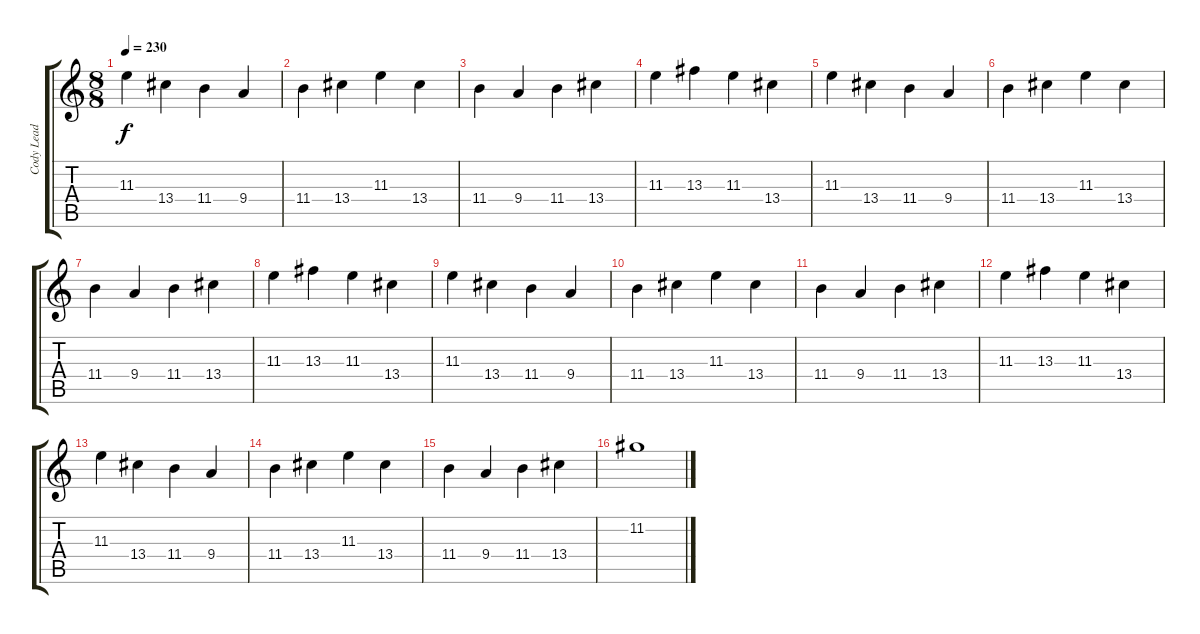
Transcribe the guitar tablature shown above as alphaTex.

\track ("Cody Lead 2" "Cody Lead ") {instrument distortionguitar}
\staff {score tabs}
\tuning (D4 A3 F3 C3 G2 D2) {hide}
\ts (8 8)
\tempo 230
\clef g2
\ks c
11.3.4{dy f} 13.4.4 11.4.4 9.4.4 |
11.4.4 13.4.4 11.3.4 13.4.4 |
11.4.4 9.4.4 11.4.4 13.4.4 |
11.3.4 13.3.4 11.3.4 13.4.4 |
11.3.4 13.4.4 11.4.4 9.4.4 |
11.4.4 13.4.4 11.3.4 13.4.4 |
11.4.4 9.4.4 11.4.4 13.4.4 |
11.3.4 13.3.4 11.3.4 13.4.4 |
11.3.4 13.4.4 11.4.4 9.4.4 |
11.4.4 13.4.4 11.3.4 13.4.4 |
11.4.4 9.4.4 11.4.4 13.4.4 |
11.3.4 13.3.4 11.3.4 13.4.4 |
11.3.4 13.4.4 11.4.4 9.4.4 |
11.4.4 13.4.4 11.3.4 13.4.4 |
11.4.4 9.4.4 11.4.4 13.4.4 |
11.2.1
